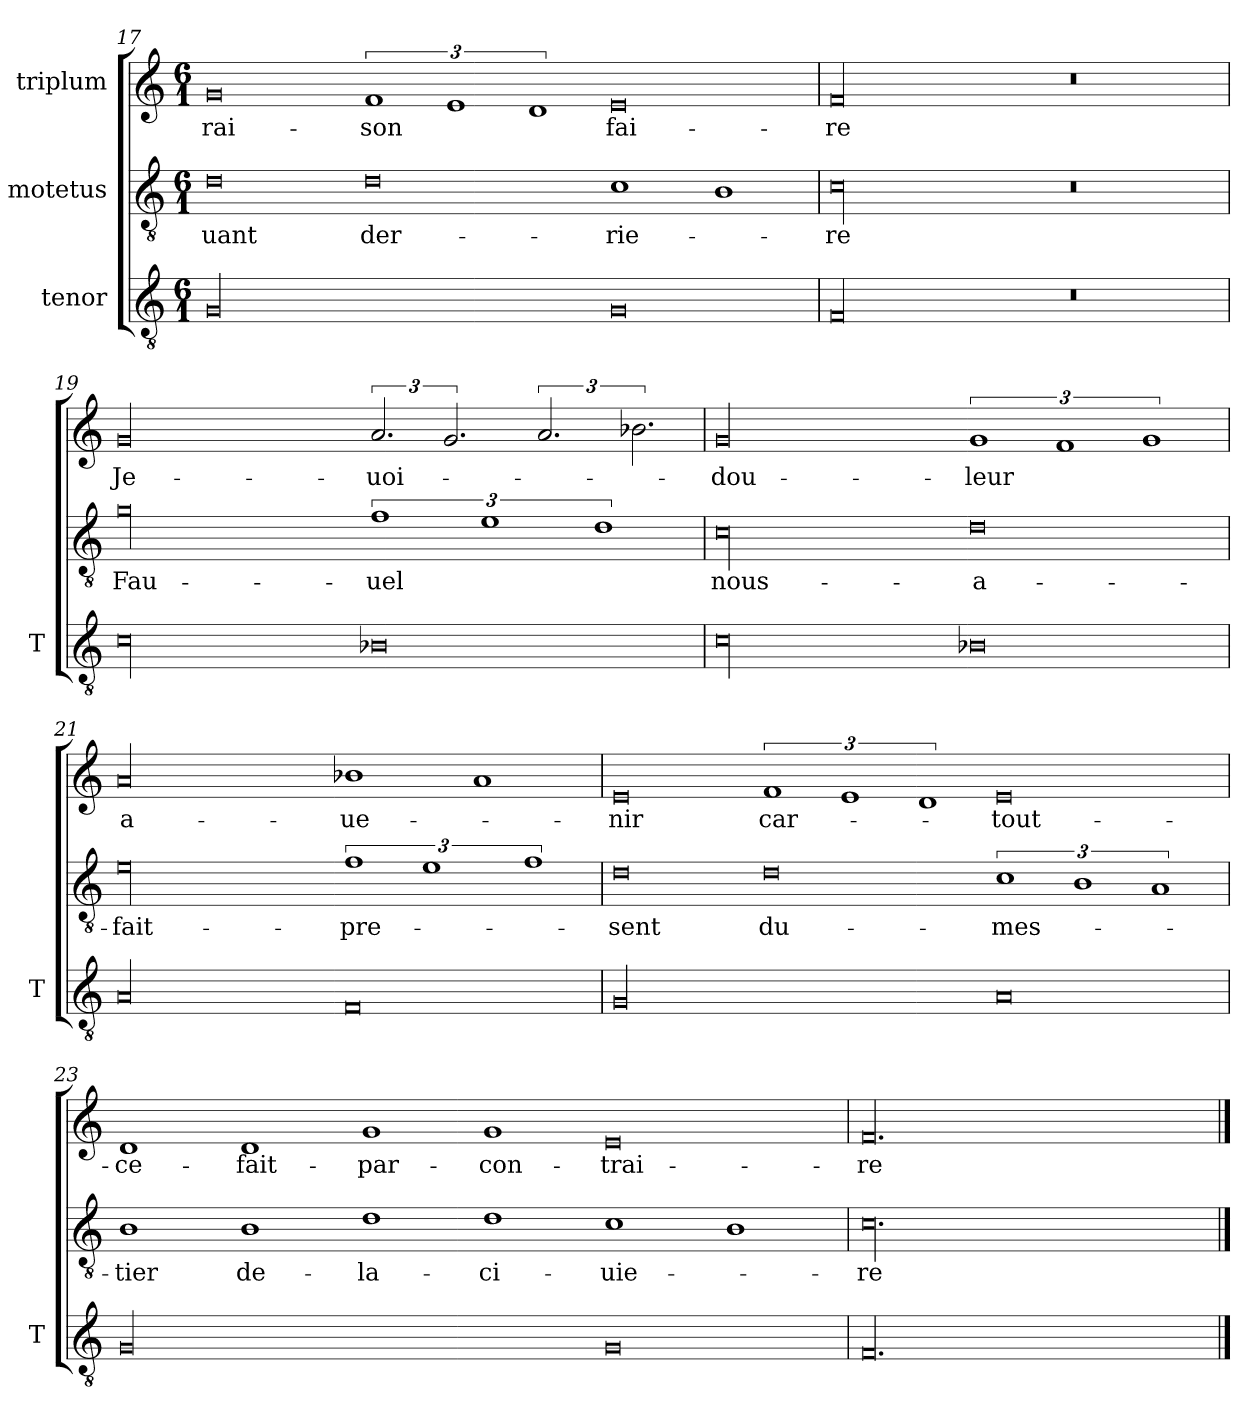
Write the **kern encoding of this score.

**kern	**kern	**text	**kern	**text
*part3	*part2	*part2	*part1	*part1
*staff3	*staff2	*staff2	*staff1	*staff1
*I"tenor	*I"motetus	*	*I"triplum	*
*I'T	*	*	*	*
*clefGv2	*clefGv2	*	*clefG2	*
*k[]	*k[]	*	*k[]	*
*C:	*C:	*	*C:	*
*M6/1	*M6/1	*	*M6/1	*
=17	=17	=17	=17	=17
00G/	0d\	-uant	0g/	rai-
.	0d\	der-	3%2f/	-son
.	.	.	3%2e/	.
.	.	.	3%2d/	.
0G/	1c\	-rie-	0e/	fai-
.	1B\	.	.	.
=18	=18	=18	=18	=18
00F/	00c\	-re	00f/	-re
0r	0r	.	0r	.
=19	=19	=19	=19	=19
00c\	00g\	Fau-	00g/	Je-
0B-X\	3%2f\	-uel	3.a/	uoi-
.	.	.	3.g/	.
.	3%2e\	.	.	.
.	.	.	3.a/	.
.	3%2d\	.	.	.
.	.	.	3.b-X\	.
=20	=20	=20	=20	=20
00c\	00c\	nous-	00g/	dou-
0B-X\	0d\	a-	3%2g/	-leur
.	.	.	3%2f/	.
.	.	.	3%2g/	.
=21	=21	=21	=21	=21
00A/	00e\	fait-	00a/	a-
0F/	3%2f\	pre-	1b-X\	-ue-
.	3%2e\	.	.	.
.	.	.	1a/	.
.	3%2f\	.	.	.
=22	=22	=22	=22	=22
00G/	0d\	-sent	0e/	-nir
.	0d\	du-	3%2f/	car-
.	.	.	3%2e/	.
.	.	.	3%2d/	.
0A/	3%2c\	mes-	0e/	tout-
.	3%2B\	.	.	.
.	3%2A/	.	.	.
=23	=23	=23	=23	=23
00G/	1B\	-tier	1d/	ce-
.	1B\	de-	1d/	fait-
.	1d\	la-	1g/	par-
.	1d\	ci-	1g/	con-
0G/	1c\	-uie-	0e/	-trai-
.	1B\	.	.	.
=24	=24	=24	=24	=24
00.F/	00.c\	-re	00.f/	-re
==	==	==	==	==
*-	*-	*-	*-	*-
